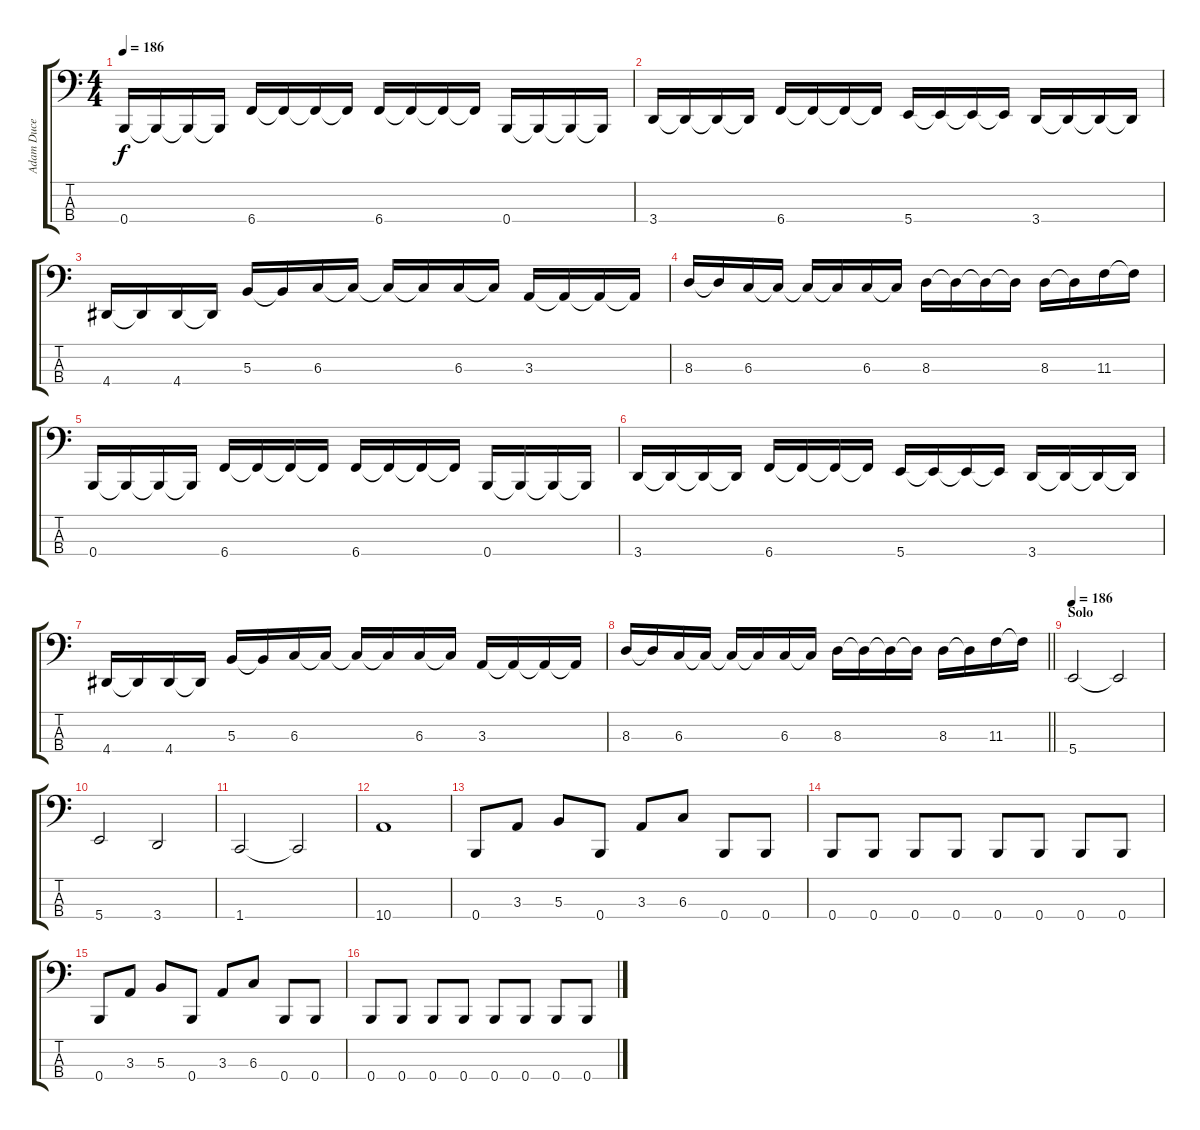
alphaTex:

\track ("Adam Duce" "Adam Duce") {instrument electricbassfinger}
\staff {score tabs}
\tuning (E2 B1 Gb1 B0) {hide}
\ts (4 4)
\tempo 186
\clef f4
\ks c
0.4.16{dy f} 0.4{t}.16 0.4{t}.16 0.4{t}.16 6.4.16 6.4{t}.16 6.4{t}.16 6.4{t}.16 6.4.16 6.4{t}.16 6.4{t}.16 6.4{t}.16 0.4.16 0.4{t}.16 0.4{t}.16 0.4{t}.16 |
3.4.16 3.4{t}.16 3.4{t}.16 3.4{t}.16 6.4.16 6.4{t}.16 6.4{t}.16 6.4{t}.16 5.4.16 5.4{t}.16 5.4{t}.16 5.4{t}.16 3.4.16 3.4{t}.16 3.4{t}.16 3.4{t}.16 |
4.4.16 4.4{t}.16 4.4.16 4.4{t}.16 5.3.16 5.3{t}.16 6.3.16 6.3{t}.16 6.3{t}.16 6.3{t}.16 6.3.16 6.3{t}.16 3.3.16 3.3{t}.16 3.3{t}.16 3.3{t}.16 |
8.3.16 8.3{t}.16 6.3.16 6.3{t}.16 6.3{t}.16 6.3{t}.16 6.3.16 6.3{t}.16 8.3.16 8.3{t}.16 8.3{t}.16 8.3{t}.16 8.3.16 8.3{t}.16 11.3.16 11.3{t}.16 |
0.4.16 0.4{t}.16 0.4{t}.16 0.4{t}.16 6.4.16 6.4{t}.16 6.4{t}.16 6.4{t}.16 6.4.16 6.4{t}.16 6.4{t}.16 6.4{t}.16 0.4.16 0.4{t}.16 0.4{t}.16 0.4{t}.16 |
3.4.16 3.4{t}.16 3.4{t}.16 3.4{t}.16 6.4.16 6.4{t}.16 6.4{t}.16 6.4{t}.16 5.4.16 5.4{t}.16 5.4{t}.16 5.4{t}.16 3.4.16 3.4{t}.16 3.4{t}.16 3.4{t}.16 |
4.4.16 4.4{t}.16 4.4.16 4.4{t}.16 5.3.16 5.3{t}.16 6.3.16 6.3{t}.16 6.3{t}.16 6.3{t}.16 6.3.16 6.3{t}.16 3.3.16 3.3{t}.16 3.3{t}.16 3.3{t}.16 |
\barLineRight lightlight
8.3.16 8.3{t}.16 6.3.16 6.3{t}.16 6.3{t}.16 6.3{t}.16 6.3.16 6.3{t}.16 8.3.16 8.3{t}.16 8.3{t}.16 8.3{t}.16 8.3.16 8.3{t}.16 11.3.16 11.3{t}.16 |
\section ("" "Solo")
\tempo 186
5.4.2 5.4{t}.2 |
5.4.2 3.4.2 |
1.4.2 1.4{t}.2 |
10.4.1 |
0.4.8 3.3.8 5.3.8 0.4.8 3.3.8 6.3.8 0.4.8 0.4.8 |
0.4.8 0.4.8 0.4.8 0.4.8 0.4.8 0.4.8 0.4.8 0.4.8 |
0.4.8 3.3.8 5.3.8 0.4.8 3.3.8 6.3.8 0.4.8 0.4.8 |
0.4.8 0.4.8 0.4.8 0.4.8 0.4.8 0.4.8 0.4.8 0.4.8
